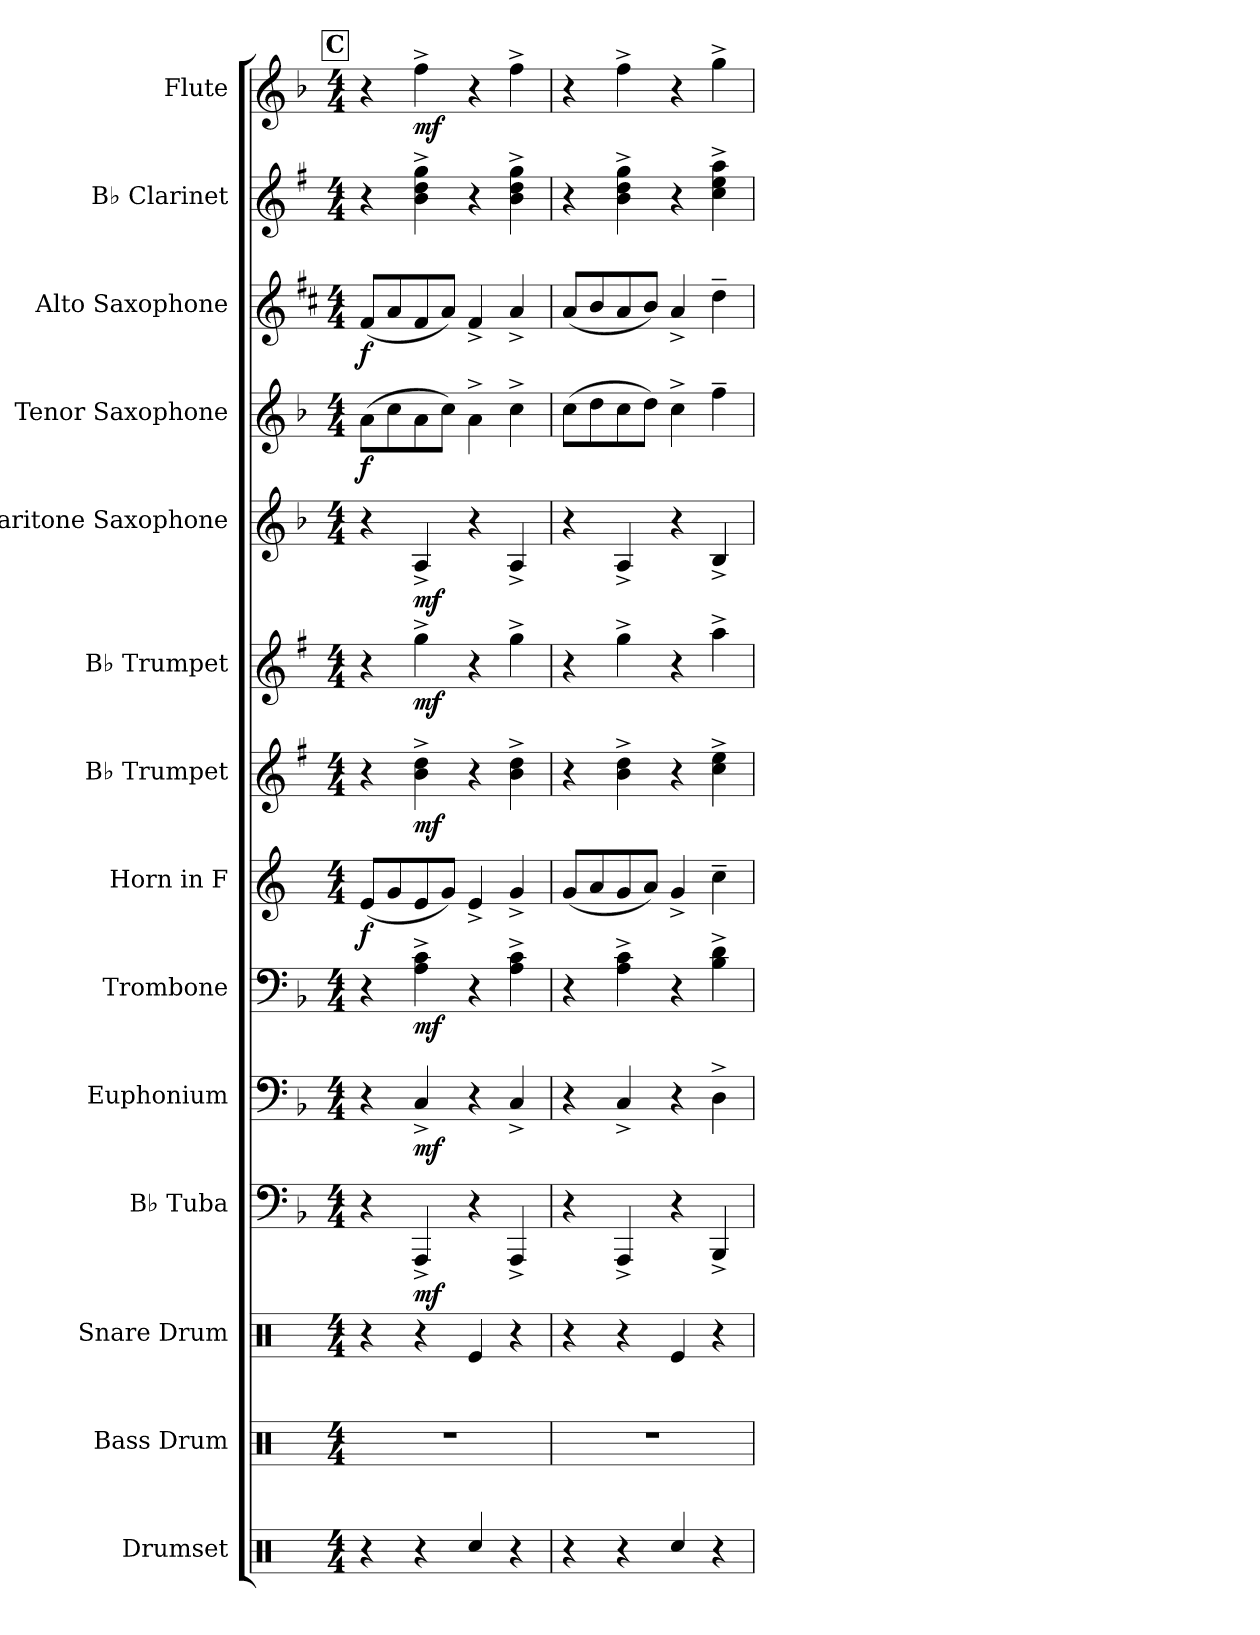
**kern	**kern	**kern	**kern	**dynam	**kern	**dynam	**kern	**dynam	**kern	**dynam	**kern	**dynam	**kern	**dynam	**kern	**dynam	**kern	**dynam	**kern	**dynam	**kern	**dynam	**kern	**dynam
*part14	*part13	*part12	*part11	*part11	*part10	*part10	*part9	*part9	*part8	*part8	*part7	*part7	*part6	*part6	*part5	*part5	*part4	*part4	*part3	*part3	*part2	*part2	*part1	*part1
*staff14	*staff13	*staff12	*staff11	*staff11	*staff10	*staff10	*staff9	*staff9	*staff8	*staff8	*staff7	*staff7	*staff6	*staff6	*staff5	*staff5	*staff4	*staff4	*staff3	*staff3	*staff2	*staff2	*staff1	*staff1
*I"Drumset	*I"Bass Drum	*I"Snare Drum	*I"B♭ Tuba	*	*I"Euphonium	*	*I"Trombone	*	*I"Horn in F	*	*I"B♭ Trumpet	*	*I"B♭ Trumpet	*	*I"Baritone Saxophone	*	*I"Tenor Saxophone	*	*I"Alto Saxophone	*	*I"B♭ Clarinet	*	*I"Flute	*
*I'Drs.	*I'B. Dr.	*I'Sn. Dr.	*I'B♭ Tu.	*	*I'Euph.	*	*I'Tbn.	*	*	*	*I'B♭ Tpt.	*	*I'B♭ Tpt.	*	*I'Bar. Sax.	*	*I'T. Sax.	*	*I'A. Sax.	*	*I'B♭ Cl.	*	*I'Fl.	*
*clefX	*clefX	*clefX	*clefF4	*	*clefF4	*	*clefF4	*	*clefG2	*	*clefG2	*	*clefG2	*	*clefG2	*	*clefG2	*	*clefG2	*	*clefG2	*	*clefG2	*
*	*	*	*	*	*	*	*	*	*ITrd4c7	*	*ITrd1c2	*	*ITrd1c2	*	*ITrd12c21	*	*ITrd8c14	*	*ITrd5c9	*	*ITrd1c2	*	*	*
*k[]	*k[]	*k[]	*k[b-]	*	*k[b-]	*	*k[b-]	*	*k[b-]	*	*k[b-]	*	*k[b-]	*	*k[b-]	*	*k[b-]	*	*k[b-]	*	*k[b-]	*	*k[b-]	*
*M4/4	*M4/4	*M4/4	*M4/4	*	*M4/4	*	*M4/4	*	*M4/4	*	*M4/4	*	*M4/4	*	*M4/4	*	*M4/4	*	*M4/4	*	*M4/4	*	*M4/4	*
!!LO:REH:place=s1:a:B:fs=14:t=C
=25	=25	=25	=25	=25	=25	=25	=25	=25	=25	=25	=25	=25	=25	=25	=25	=25	=25	=25	=25	=25	=25	=25	=25	=25
!	!	!	!	!	!	!	!	!	!	!LO:DY:b	!	!	!	!	!	!	!	!LO:DY:b	!	!LO:DY:b	!	!	!	!
4r	1r	4r	4r	.	4r	.	4r	.	(8A/L	f	4r	.	4r	.	4r	.	(8A\L	f	(8A/L	f	4r	.	4r	.
.	.	.	.	.	.	.	.	.	8c/	.	.	.	.	.	.	.	8c\	.	8c/	.	.	.	.	.
!	!	!	!	!LO:DY:b	!	!LO:DY:b	!	!LO:DY:b	!	!	!	!LO:DY:b	!	!LO:DY:b	!	!LO:DY:b	!	!	!	!	!	!LO:DY:b	!	!
!	!	!	!	!	!	!	!	!	!	!	!	!	!	!	!	!	!	!	!	!	!	!LO:DY:n=1:b	!	!LO:DY:b
4r	.	4r	4AAA^/	mf	4C^/	mf	4A\^ 4c\^	mf	8A/	.	4a\^ 4cc\^	mf	4ff^\	mf	4AA^/	mf	8A\	.	8A/	.	4a\^ 4cc\^ 4ff\^	mf mf	4ff^\	mf
.	.	.	.	.	.	.	.	.	8c/J)	.	.	.	.	.	.	.	8c\J)	.	8c/J)	.	.	.	.	.
4Rcc/	.	4Re/	4r	.	4r	.	4r	.	4A^/	.	4r	.	4r	.	4r	.	4A^\	.	4A^/	.	4r	.	4r	.
4r	.	4r	4AAA^/	.	4C^/	.	4A\^ 4c\^	.	4c^/	.	4a\^ 4cc\^	.	4ff^\	.	4AA^/	.	4c^\	.	4c^/	.	4a\^ 4cc\^ 4ff\^	.	4ff^\	.
=26	=26	=26	=26	=26	=26	=26	=26	=26	=26	=26	=26	=26	=26	=26	=26	=26	=26	=26	=26	=26	=26	=26	=26	=26
4r	1r	4r	4r	.	4r	.	4r	.	(8c/L	.	4r	.	4r	.	4r	.	(8c\L	.	(8c/L	.	4r	.	4r	.
.	.	.	.	.	.	.	.	.	8d/	.	.	.	.	.	.	.	8d\	.	8d/	.	.	.	.	.
4r	.	4r	4AAA^/	.	4C^/	.	4A\^ 4c\^	.	8c/	.	4a\^ 4cc\^	.	4ff^\	.	4AA^/	.	8c\	.	8c/	.	4a\^ 4cc\^ 4ff\^	.	4ff^\	.
.	.	.	.	.	.	.	.	.	8d/J)	.	.	.	.	.	.	.	8d\J)	.	8d/J)	.	.	.	.	.
4Rcc/	.	4Re/	4r	.	4r	.	4r	.	4c^/	.	4r	.	4r	.	4r	.	4c^\	.	4c^/	.	4r	.	4r	.
4r	.	4r	4BBB-^/	.	4D^\	.	4B-\^ 4d\^	.	4f~\	.	4b-\^ 4dd\^	.	4gg^\	.	4BB-^/	.	4f~\	.	4f~\	.	4b-\^ 4dd\^ 4gg\^	.	4gg^\	.
=	=	=	=	=	=	=	=	=	=	=	=	=	=	=	=	=	=	=	=	=	=	=	=	=
*-	*-	*-	*-	*-	*-	*-	*-	*-	*-	*-	*-	*-	*-	*-	*-	*-	*-	*-	*-	*-	*-	*-	*-	*-
